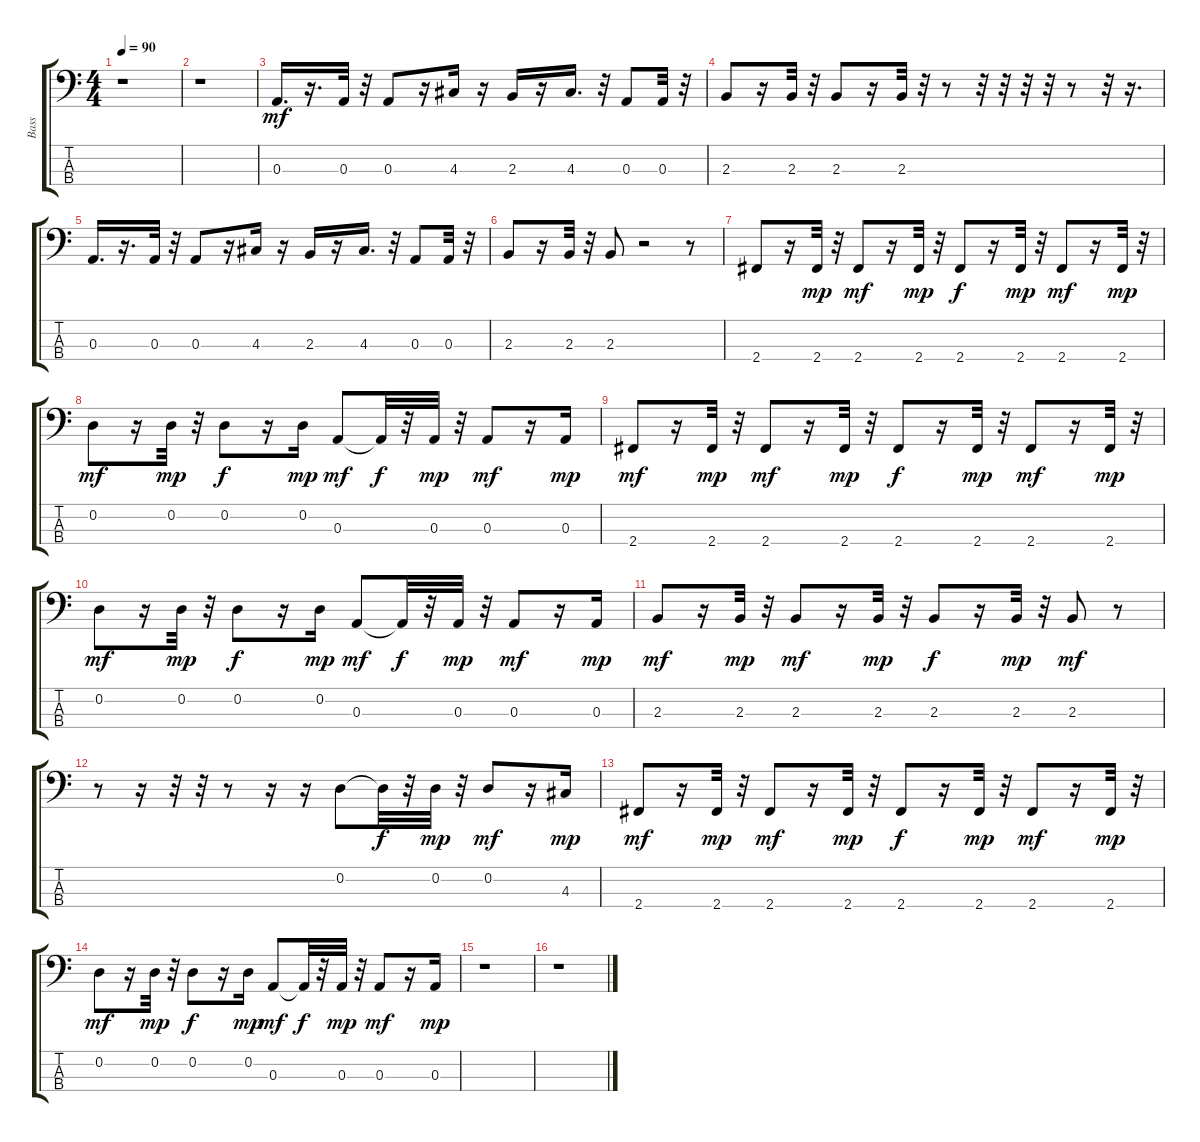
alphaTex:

\track ("Bass" "Bass") {instrument electricbasspick}
\staff {score tabs}
\tuning (G2 D2 A1 E1) {hide}
\ts (4 4)
\tempo 90
\clef f4
\ks c
r.1{dy mf} |
r.1 |
0.3.16{d} r.16{d} 0.3.32 r.32 0.3.8 r.16 4.3.16 r.16 2.3.16 r.16 4.3.16{d} r.32 0.3.8 0.3.32 r.32 |
2.3.8 r.16 2.3.32 r.32 2.3.8 r.16 2.3.32 r.32 r.8 r.32 r.32 r.32 r.32 r.8 r.32 r.16{d} |
0.3.16{d} r.16{d} 0.3.32 r.32 0.3.8 r.16 4.3.16 r.16 2.3.16 r.16 4.3.16{d} r.32 0.3.8 0.3.32 r.32 |
2.3.8 r.16 2.3.32 r.32 2.3.8 r.2 r.8 |
2.4.8 r.16 2.4.32{dy mp} r.32 2.4.8{dy mf} r.16 2.4.32{dy mp} r.32 2.4.8{dy f} r.16 2.4.32{dy mp} r.32 2.4.8{dy mf} r.16 2.4.32{dy mp} r.32 |
0.2.8{dy mf} r.16 0.2.32{dy mp} r.32 0.2.8{dy f} r.16 0.2.16{dy mp} 0.3.8{dy mf} 0.3{t}.32{dy f} r.32 0.3.32{dy mp} r.32 0.3.8{dy mf} r.16 0.3.16{dy mp} |
2.4.8{dy mf} r.16 2.4.32{dy mp} r.32 2.4.8{dy mf} r.16 2.4.32{dy mp} r.32 2.4.8{dy f} r.16 2.4.32{dy mp} r.32 2.4.8{dy mf} r.16 2.4.32{dy mp} r.32 |
0.2.8{dy mf} r.16 0.2.32{dy mp} r.32 0.2.8{dy f} r.16 0.2.16{dy mp} 0.3.8{dy mf} 0.3{t}.32{dy f} r.32 0.3.32{dy mp} r.32 0.3.8{dy mf} r.16 0.3.16{dy mp} |
2.3.8{dy mf} r.16 2.3.32{dy mp} r.32 2.3.8{dy mf} r.16 2.3.32{dy mp} r.32 2.3.8{dy f} r.16 2.3.32{dy mp} r.32 2.3.8{dy mf} r.8 |
r.8 r.16 r.32 r.32 r.8 r.16 r.16 0.2.8 0.2{t}.32{dy f} r.32 0.2.32{dy mp} r.32 0.2.8{dy mf} r.16 4.3.16{dy mp} |
2.4.8{dy mf} r.16 2.4.32{dy mp} r.32 2.4.8{dy mf} r.16 2.4.32{dy mp} r.32 2.4.8{dy f} r.16 2.4.32{dy mp} r.32 2.4.8{dy mf} r.16 2.4.32{dy mp} r.32 |
0.2.8{dy mf} r.16 0.2.32{dy mp} r.32 0.2.8{dy f} r.16 0.2.16{dy mp} 0.3.8{dy mf} 0.3{t}.32{dy f} r.32 0.3.32{dy mp} r.32 0.3.8{dy mf} r.16 0.3.16{dy mp} |
r.1 |
r.1
